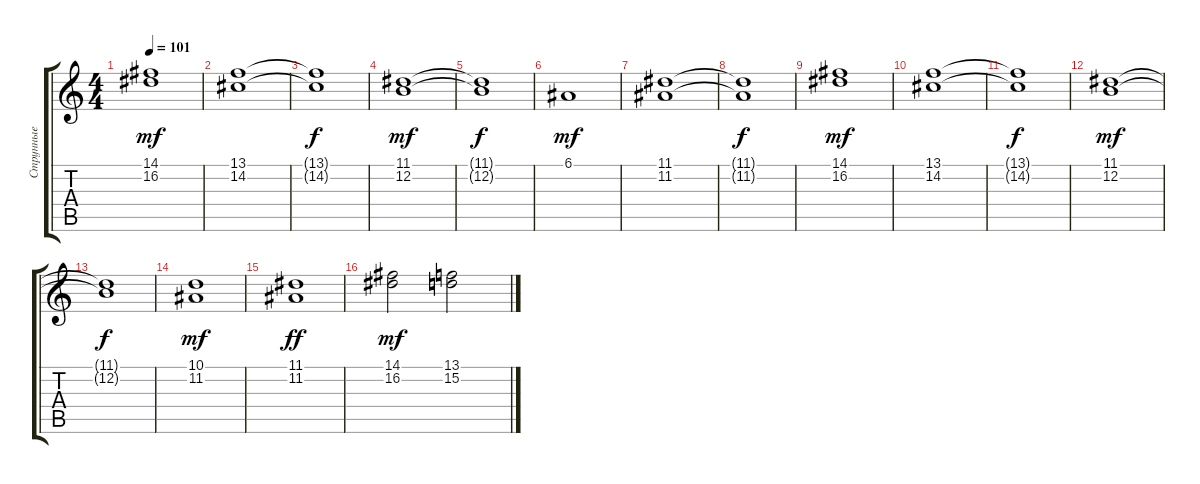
\track ("Струнные" "Струнные") {instrument synthstrings1}
\staff {score tabs}
\tuning (E4 B3 G3 D3 A2 E2) {hide}
\ts (4 4)
\tempo 101
\clef g2
\ks c
(14.1 16.2).1{dy mf} |
(13.1 14.2).1 |
(13.1{t} 14.2{t}).1{dy f} |
(11.1 12.2).1{dy mf} |
(11.1{t} 12.2{t}).1{dy f} |
6.1.1{dy mf} |
(11.1 11.2).1 |
(11.1{t} 11.2{t}).1{dy f} |
(14.1 16.2).1{dy mf} |
(13.1 14.2).1 |
(13.1{t} 14.2{t}).1{dy f} |
(11.1 12.2).1{dy mf} |
(11.1{t} 12.2{t}).1{dy f} |
(10.1 11.2).1{dy mf} |
(11.1 11.2).1{dy ff} |
(14.1 16.2).2{dy mf} (13.1 15.2).2
